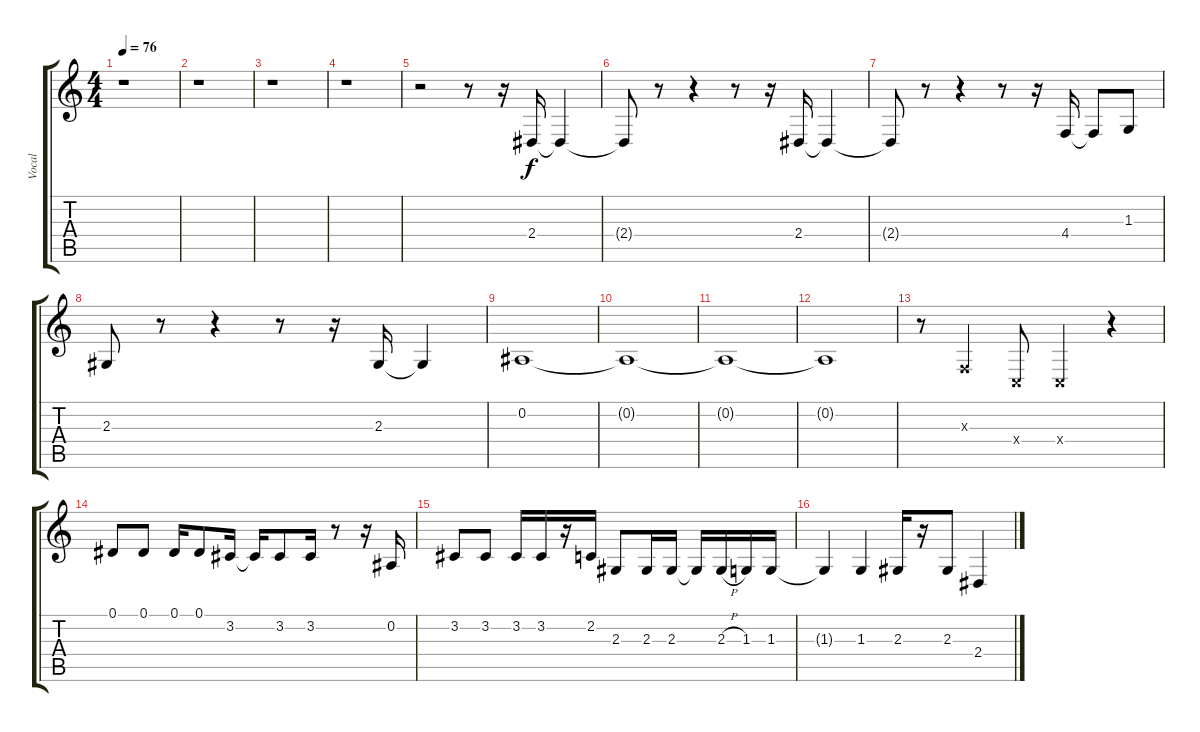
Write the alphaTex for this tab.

\track ("Vocal" "Vocal") {instrument acousticgrandpiano}
\staff {score tabs}
\tuning (Eb4 Bb3 Gb3 Db3 Ab2 Eb2) {hide}
\ts (4 4)
\tempo 76
\clef g2
\ks c
r.1{dy f} |
r.1 |
r.1 |
r.1 |
r.2 r.8 r.16 2.4.16 2.4{t}.4 |
2.4{t}.8 r.8 r.4 r.8 r.16 2.4.16 2.4{t}.4 |
2.4{t}.8 r.8 r.4 r.8 r.16 4.4.16 4.4{t}.8 1.3.8 |
2.3.8 r.8 r.4 r.8 r.16 2.3.16 2.3{t}.4 |
0.2.1 |
0.2{t}.1 |
0.2{t}.1 |
0.2{t}.1 |
r.8 -1.3{x}.4 -1.4{x}.8 -1.4{x}.4 r.4 |
0.1.8 0.1.8 0.1.16 0.1.8 3.2.16 3.2{t}.16 3.2.8 3.2.16 r.8 r.16 0.2.16 |
3.2.8 3.2.8 3.2.16 3.2.16 r.16 2.2.16 2.3.8 2.3.16 2.3.16 2.3{t}.16 2.3{h}.16 1.3.16 1.3.16 |
1.3{t}.4 1.3.4 2.3.16 r.16 2.3.8 2.4.4
